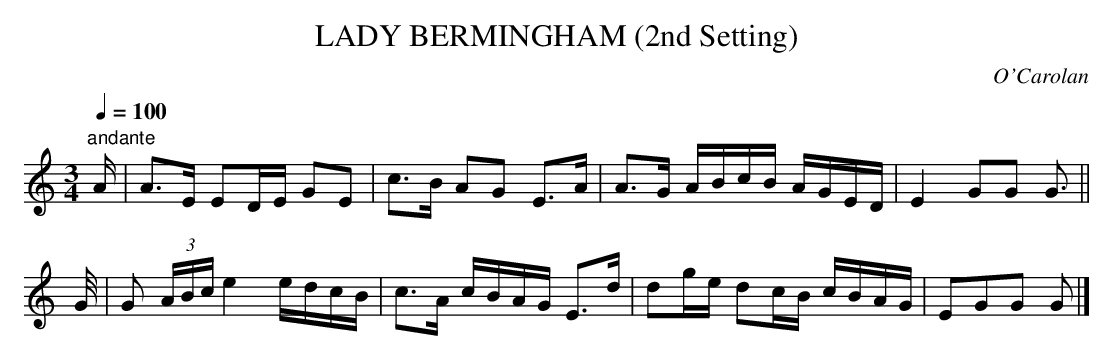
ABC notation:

X:1
T:LADY BERMINGHAM (2nd Setting)
C:O'Carolan
the original or from various transcriptions made over the years
is impossible for me to say.
Q:1/4=100
M:3/4
L:1/8
K:Am
"andante"
A/|A>E ED/E/ GE|c>B AG E>A|A>G A/B/c/B/ A/G/E/D/|E2 GG G>||
G/|G (3A/B/c/ e2 e/d/c/B/|c>A c/B/A/G/ E>d|dg/e/ dc/B/ c/B/A/G/|E2/GG G> |]
